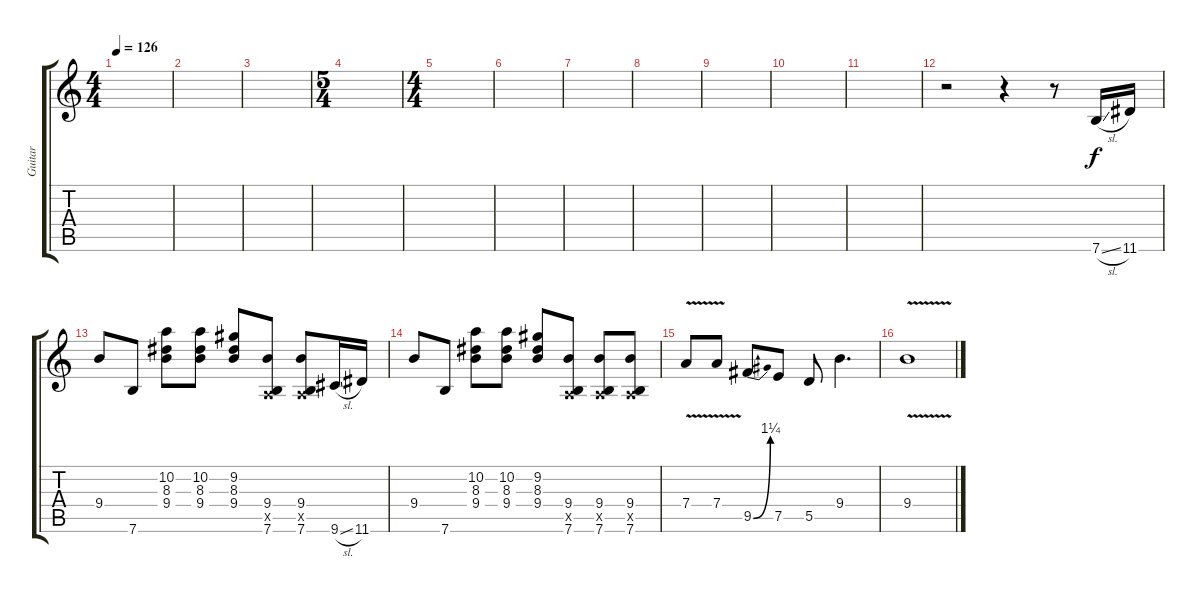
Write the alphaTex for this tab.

\track ("Guitar" "Guitar") {instrument distortionguitar}
\staff {score tabs}
\tuning (E4 B3 G3 D3 A2 E2) {hide}
\ts (4 4)
\tempo 126
\clef g2
\ks c
|
|
|
\ts (5 4)
|
\ts (4 4)
|
|
|
|
|
|
|
r.2 r.4 r.8 7.6{sl}.16 11.6.16 |
9.4.8 7.6.8 (10.2 8.3 9.4).8 (10.2 8.3 9.4).8 (9.2 8.3 9.4).8 (9.4 0.5{x} 7.6).8 (9.4 0.5{x} 7.6).8 9.6{sl}.16 11.6.16 |
9.4.8 7.6.8 (10.2 8.3 9.4).8 (10.2 8.3 9.4).8 (9.2 8.3 9.4).8 (9.4 0.5{x} 7.6).8 (9.4 0.5{x} 7.6).8 (9.4 0.5{x} 7.6).8 |
7.4{v}.8 7.4{v}.8 9.5{be (bend 0 0 60 5)}.8 7.5.8 5.5.8 9.4.4{d} |
9.4{v}.1
